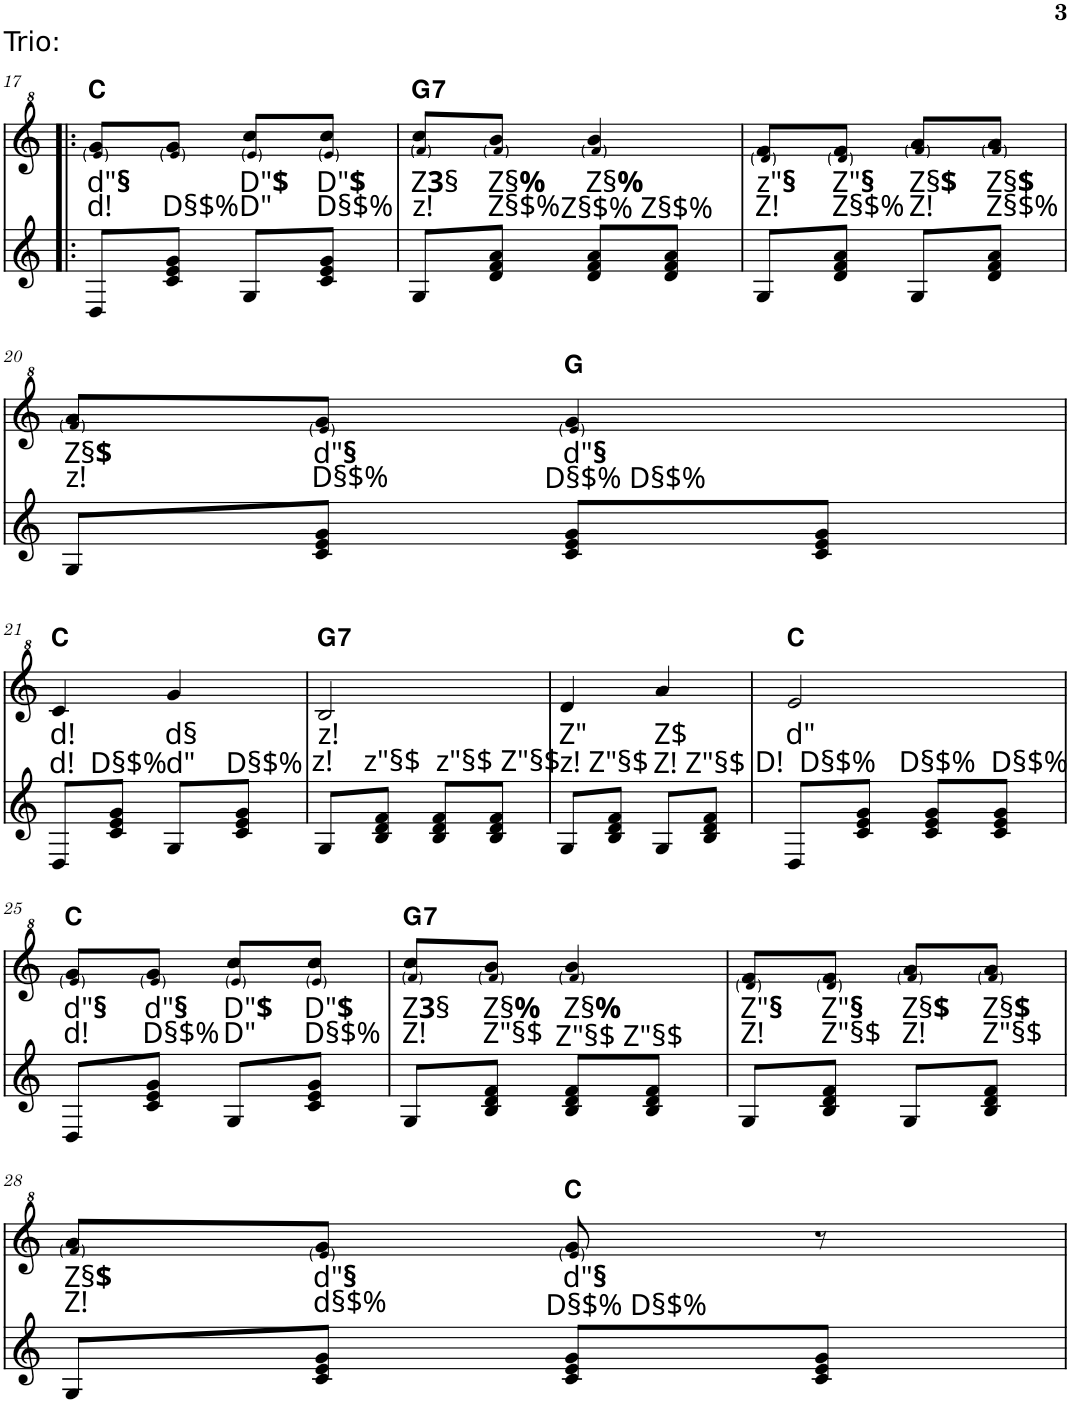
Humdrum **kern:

**kern	**kern	**text	**text	**text	**harte
*part2	*part1	*part1	*part1	*part1	*part1
*staff2	*staff1	*staff1	*staff1	*staff1	*
*I"Akkordeon	*I"Akkordeon	*	*	*	*
!!LO:PB:g=z
*clefG2	*clefG^2	*	*	*	*
*k[]	*k[]	*	*	*	*
*M2/4	*M2/4	*	*	*	*
=17!|:	=17!|:	=17!|:	=17!|:	=17!|:	=17!|:
!	!LO:TX:a:t=Trio&colon;	!	!	!	!
!	!	!	!LO:LY:b	!LO:LY:b	!
8D/L	8ee!/ 8gg/L	.	d" §	d!	C:maj
!	!	!	!	!LO:LY:b	!
8c/ 8e/ 8g/J	8ee!/ 8gg/J	.	.	D§$%	.
!	!	!	!LO:LY:b	!LO:LY:b	!
8G/L	8ee!/ 8ccc/L	.	D" $	D"	.
!	!	!	!LO:LY:b	!LO:LY:b	!
8c/ 8e/ 8g/J	8ee!/ 8ccc/J	.	D" $	D§$%	.
=18	=18	=18	=18	=18	=18
!	!	!	!LO:LY:b	!LO:LY:b	!LO:H:kt=7
8G/L	8ff!/ 8ccc/L	.	Z 3 §	z!	G:7
!	!	!	!LO:LY:b	!LO:LY:b	!
8d/ 8f/ 8a/J	8ff!/ 8bb/J	.	Z§ %	Z§$%	.
!	!	!	!LO:LY:b	!LO:LY:b	!
8d/ 8f/ 8a/L	4ff!/ 4bb/	.	Z§ %	Z§$% Z§$%	.
8d/ 8f/ 8a/J	.	.	.	.	.
=19	=19	=19	=19	=19	=19
!	!	!	!LO:LY:b	!LO:LY:b	!
8G/L	8dd!/ 8ff/L	.	z" §	Z!	.
!	!	!	!LO:LY:b	!LO:LY:b	!
8d/ 8f/ 8a/J	8dd!/ 8ff/J	.	Z" §	Z§$%	.
!	!	!	!LO:LY:b	!LO:LY:b	!
8G/L	8ff!/ 8aa/L	.	Z§ $	Z!	.
!	!	!	!LO:LY:b	!LO:LY:b	!
8d/ 8f/ 8a/J	8ff!/ 8aa/J	.	Z§ $	Z§$%	.
!!LO:LB:g=z
=20	=20	=20	=20	=20	=20
!	!	!	!LO:LY:b	!LO:LY:b	!
8G/L	8ff!/ 8aa/L	.	Z§ $	z!	.
!	!	!	!LO:LY:b	!LO:LY:b	!
8c/ 8e/ 8g/J	8ee!/ 8gg/J	.	d" §	D§$%	.
!	!	!	!LO:LY:b	!LO:LY:b	!
8c/ 8e/ 8g/L	4ee!/ 4gg/	.	d" §	D§$% D§$%	G:maj
8c/ 8e/ 8g/J	.	.	.	.	.
!!LO:LB:g=z
=21	=21	=21	=21	=21	=21
!	!	!	!LO:LY:b	!LO:LY:b	!
8D/L	4cc/	.	d!	d! D§$%	C:maj
8c/ 8e/ 8g/J	.	.	.	.	.
!	!	!	!LO:LY:b	!LO:LY:b	!
8G/L	4gg/	.	d§	d" D§$%	.
8c/ 8e/ 8g/J	.	.	.	.	.
=22	=22	=22	=22	=22	=22
!	!	!	!LO:LY:b	!LO:LY:b	!LO:H:kt=7
8G/L	2b/	.	z!	z! z"§$ z"§$ Z"§$	G:7
8B/ 8d/ 8f/J	.	.	.	.	.
8B/ 8d/ 8f/L	.	.	.	.	.
8B/ 8d/ 8f/J	.	.	.	.	.
=23	=23	=23	=23	=23	=23
!	!	!	!LO:LY:b	!LO:LY:b	!
8G/L	4dd/	.	Z"	z! Z"§$	.
8B/ 8d/ 8f/J	.	.	.	.	.
!	!	!	!LO:LY:b	!LO:LY:b	!
8G/L	4aa/	.	Z$	Z! Z"§$	.
8B/ 8d/ 8f/J	.	.	.	.	.
=24	=24	=24	=24	=24	=24
!	!	!	!LO:LY:b	!LO:LY:b	!
8D/L	2ee/	.	d"	D! D§$% D§$% D§$%	C:maj
8c/ 8e/ 8g/J	.	.	.	.	.
8c/ 8e/ 8g/L	.	.	.	.	.
8c/ 8e/ 8g/J	.	.	.	.	.
!!LO:LB:g=z
=25	=25	=25	=25	=25	=25
!	!	!	!LO:LY:b	!LO:LY:b	!
8D/L	8ee!/ 8gg/L	.	d" §	d!	C:maj
!	!	!	!LO:LY:b	!LO:LY:b	!
8c/ 8e/ 8g/J	8ee!/ 8gg/J	.	d" §	D§$%	.
!	!	!	!LO:LY:b	!LO:LY:b	!
8G/L	8ee!/ 8ccc/L	.	D" $	D"	.
!	!	!	!LO:LY:b	!LO:LY:b	!
8c/ 8e/ 8g/J	8ee!/ 8ccc/J	.	D" $	D§$%	.
=26	=26	=26	=26	=26	=26
!	!	!	!LO:LY:b	!LO:LY:b	!LO:H:kt=7
8G/L	8ff!/ 8ccc/L	.	Z 3 §	Z!	G:7
!	!	!	!LO:LY:b	!LO:LY:b	!
8B/ 8d/ 8f/J	8ff!/ 8bb/J	.	Z§ %	Z"§$	.
!	!	!	!LO:LY:b	!LO:LY:b	!
8B/ 8d/ 8f/L	4ff!/ 4bb/	.	Z§ %	Z"§$ Z"§$	.
8B/ 8d/ 8f/J	.	.	.	.	.
=27	=27	=27	=27	=27	=27
!	!	!	!LO:LY:b	!LO:LY:b	!
8G/L	8dd!/ 8ff/L	.	Z" §	Z!	.
!	!	!	!LO:LY:b	!LO:LY:b	!
8B/ 8d/ 8f/J	8dd!/ 8ff/J	.	Z" §	Z"§$	.
!	!	!	!LO:LY:b	!LO:LY:b	!
8G/L	8ff!/ 8aa/L	.	Z§ $	Z!	.
!	!	!	!LO:LY:b	!LO:LY:b	!
8B/ 8d/ 8f/J	8ff!/ 8aa/J	.	Z§ $	Z"§$	.
!!LO:LB:g=z
=28	=28	=28	=28	=28	=28
!	!	!	!LO:LY:b	!LO:LY:b	!
8G/L	8ff!/ 8aa/L	.	Z§ $	Z!	.
!	!	!	!LO:LY:b	!LO:LY:b	!
8c/ 8e/ 8g/J	8ee!/ 8gg/J	.	d" §	d§$%	.
!	!	!	!LO:LY:b	!LO:LY:b	!
8c/ 8e/ 8g/L	8ee!/ 8gg/	.	d" §	D§$% D§$%	C:maj
8c/ 8e/ 8g/J	8r	.	.	.	.
=	=	=	=	=	=
*-	*-	*-	*-	*-	*-
